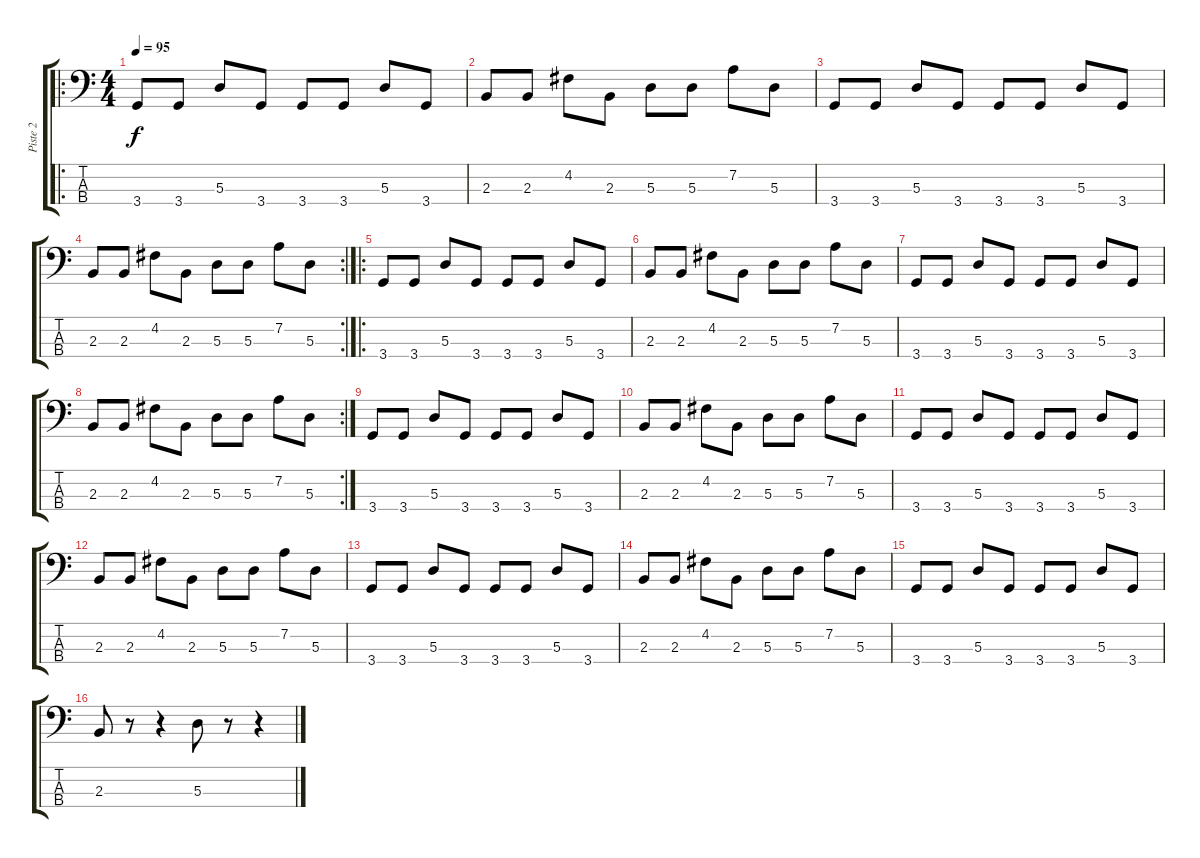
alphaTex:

\track ("Piste 2" "Piste 2") {instrument electricbassfinger}
\staff {score tabs}
\tuning (G2 D2 A1 E1) {hide}
\ro
\ts (4 4)
\tempo 95
\clef f4
\ks c
3.4.8{dy f instrument electricbassfinger} 3.4.8 5.3.8 3.4.8 3.4.8 3.4.8 5.3.8 3.4.8 |
2.3.8 2.3.8 4.2.8 2.3.8 5.3.8 5.3.8 7.2.8 5.3.8 |
3.4.8 3.4.8 5.3.8 3.4.8 3.4.8 3.4.8 5.3.8 3.4.8 |
\rc 2
2.3.8 2.3.8 4.2.8 2.3.8 5.3.8 5.3.8 7.2.8 5.3.8 |
\ro
3.4.8 3.4.8 5.3.8 3.4.8 3.4.8 3.4.8 5.3.8 3.4.8 |
2.3.8 2.3.8 4.2.8 2.3.8 5.3.8 5.3.8 7.2.8 5.3.8 |
3.4.8 3.4.8 5.3.8 3.4.8 3.4.8 3.4.8 5.3.8 3.4.8 |
\rc 2
2.3.8 2.3.8 4.2.8 2.3.8 5.3.8 5.3.8 7.2.8 5.3.8 |
3.4.8 3.4.8 5.3.8 3.4.8 3.4.8 3.4.8 5.3.8 3.4.8 |
2.3.8 2.3.8 4.2.8 2.3.8 5.3.8 5.3.8 7.2.8 5.3.8 |
3.4.8 3.4.8 5.3.8 3.4.8 3.4.8 3.4.8 5.3.8 3.4.8 |
2.3.8 2.3.8 4.2.8 2.3.8 5.3.8 5.3.8 7.2.8 5.3.8 |
3.4.8 3.4.8 5.3.8 3.4.8 3.4.8 3.4.8 5.3.8 3.4.8 |
2.3.8 2.3.8 4.2.8 2.3.8 5.3.8 5.3.8 7.2.8 5.3.8 |
3.4.8 3.4.8 5.3.8 3.4.8 3.4.8 3.4.8 5.3.8 3.4.8 |
2.3.8 r.8 r.4 5.3.8 r.8 r.4
